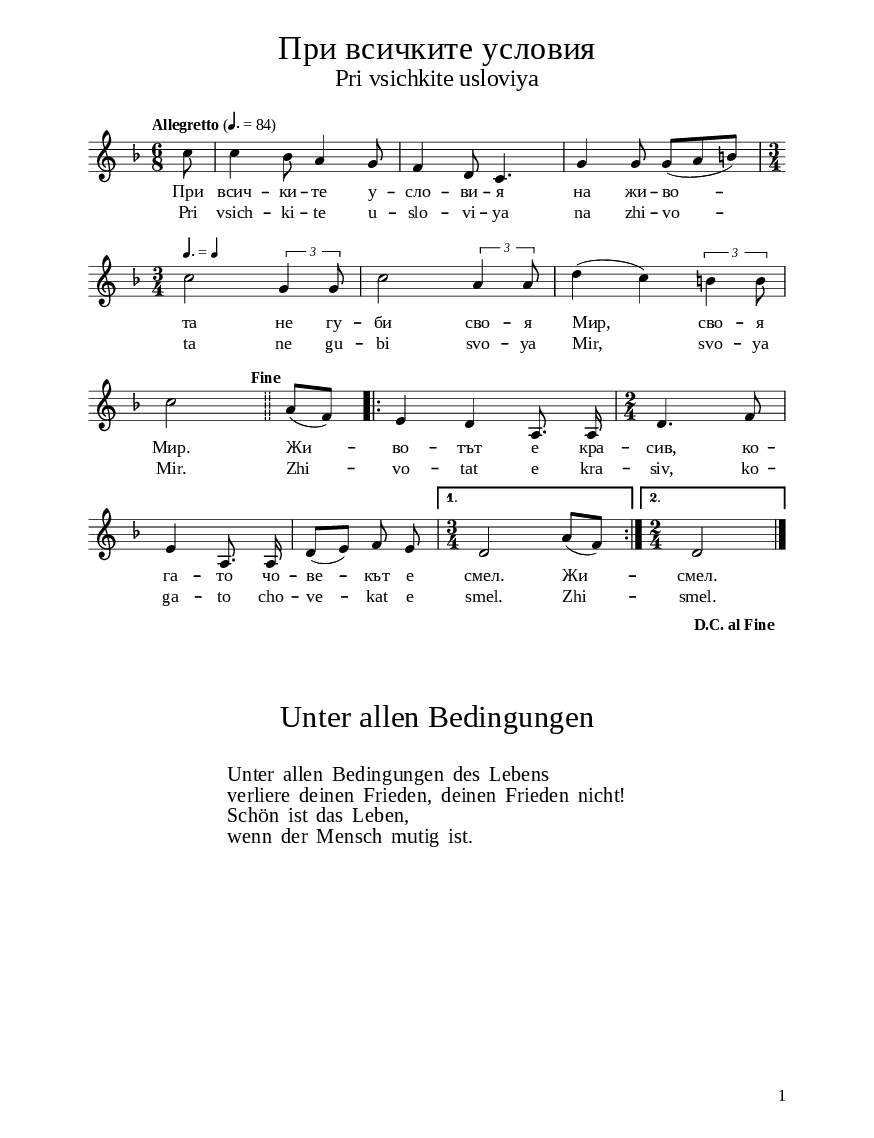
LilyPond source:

\version "2.22.1"

% include paper part and global functions
\include "include/globals.ily"

\bookpart {
  \include "include/bookpart-paper.ily"
  \score {
    \include "include/score-layout.ily"


    \new Voice \relative c' {
      \clef treble
      \key d \minor
      \time 6/8
      \tempoFunc "Allegretto" 4. "84"


      \partial 8
      c'8 | c4 bes8 a4 g8 | f4 d8 c4. | g'4  g8 g8 (a b)  | \break

      \time 3/4 \tempo \markup {
        % make tempo note smaller
        \concat {
          \normal-text { "        " }
          \teeny \general-align #Y #DOWN \note {4.} #0.8
          \normal-text { " = " }
          \teeny \general-align #Y #DOWN \note {4} #0.8
        }
      }
      c2 \tuplet 3/2 { g4 g8} | c2 \tuplet 3/2 { a4 a8 } | d4 (c) \tupletUp \tuplet 3/2 { b b8 } | \tupletNeutral \break

      c2 \mark \markup { \bold \fontsize #-2 { "Fine" } } \bar "!!" a8 ( f8 ) \autoBeamOff \repeat volta 2 {
        e4 d a8. a16 | \time 2/4 d4. f8 | \break
        e4 a,8. a16 | d8 [(e8)] f8 e |
      }
      \alternative {
        {\time 3/4 d2 a'8 [(f)] }
        {\time 2/4 d2 }
      }
      \bar "|."

    }

    \addlyrics {
      При всич -- ки -- те у -- сло -- ви -- я на жи -- во -- та

      не гу -- би сво -- я Мир, сво -- я Мир.

      Жи -- во -- тът е кра -- сив,

      ко -- га -- то чо -- ве -- кът е смел.

      Жи -- смел.
    }
    \addlyrics {
      Pri vsich -- ki -- te u -- slo -- vi -- ya na zhi -- vo -- ta

      ne gu -- bi svo -- ya Mir, svo -- ya Mir.

      Zhi -- vo -- tat e kra -- siv,

      ko -- ga -- to cho -- ve -- kat e smel.

      Zhi -- smel.
    }

    \header {
      title = \titleFunc "При всичките условия" "Pri vsichkite usloviya"
    }

    \midi{}

  } % score

  \markup \dc-one "D.C. al Fine"
  \markup \empty-two  

  % include foreign translation(s) of the song

  %\pageBreak
  \version "2.22.1"

\markup \fill-line { \fontsize #deTitleFontSize "Unter allen Bedingungen" }
\markup \null
\markup \null
\markup \fontsize #deCoupletFontSize {
  \hspace #12
  \override #`(baseline-skip . ,deCoupletBaselineSkip)

  \column {
     \line { " " }
\line { " "Unter allen Bedingungen des Lebens }

\line { " "verliere deinen Frieden, deinen Frieden nicht!}

\line { " "Schön ist das Leben, }

\line { " "wenn der Mensch mutig ist.}



    }


}


} % bookpart
